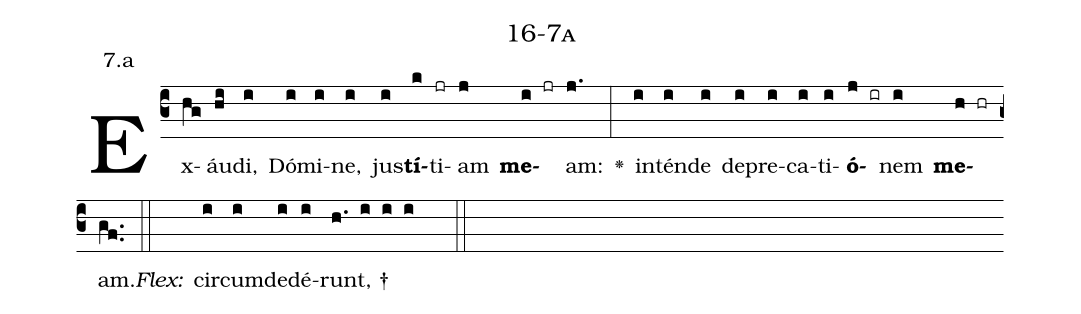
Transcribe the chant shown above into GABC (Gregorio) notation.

name: 16-7a;
annotation: 7.a;
%%
(c3)Ex(hg)áu(hi)di,(i) Dó(i)mi(i)ne,(i) jus(i)<b>tí</b>(k)ti(jr)am(j) <b>me</b>(i jr)am:(j.) <v>\greheightstar</v>(:) in(i)tén(i)de(i) de(i)pre(i)ca(i)ti(i)<b>ó</b>(j ir)nem(i) <b>me</b>(h hr)am.(gf..) (::)
<i>Flex:</i>()  cir(i)cum(i)de(i)dé(i)runt, †(h. i i i  ::)

%E(i) u(i) o(j) u(i) a(h) e.(gf..) (::)
